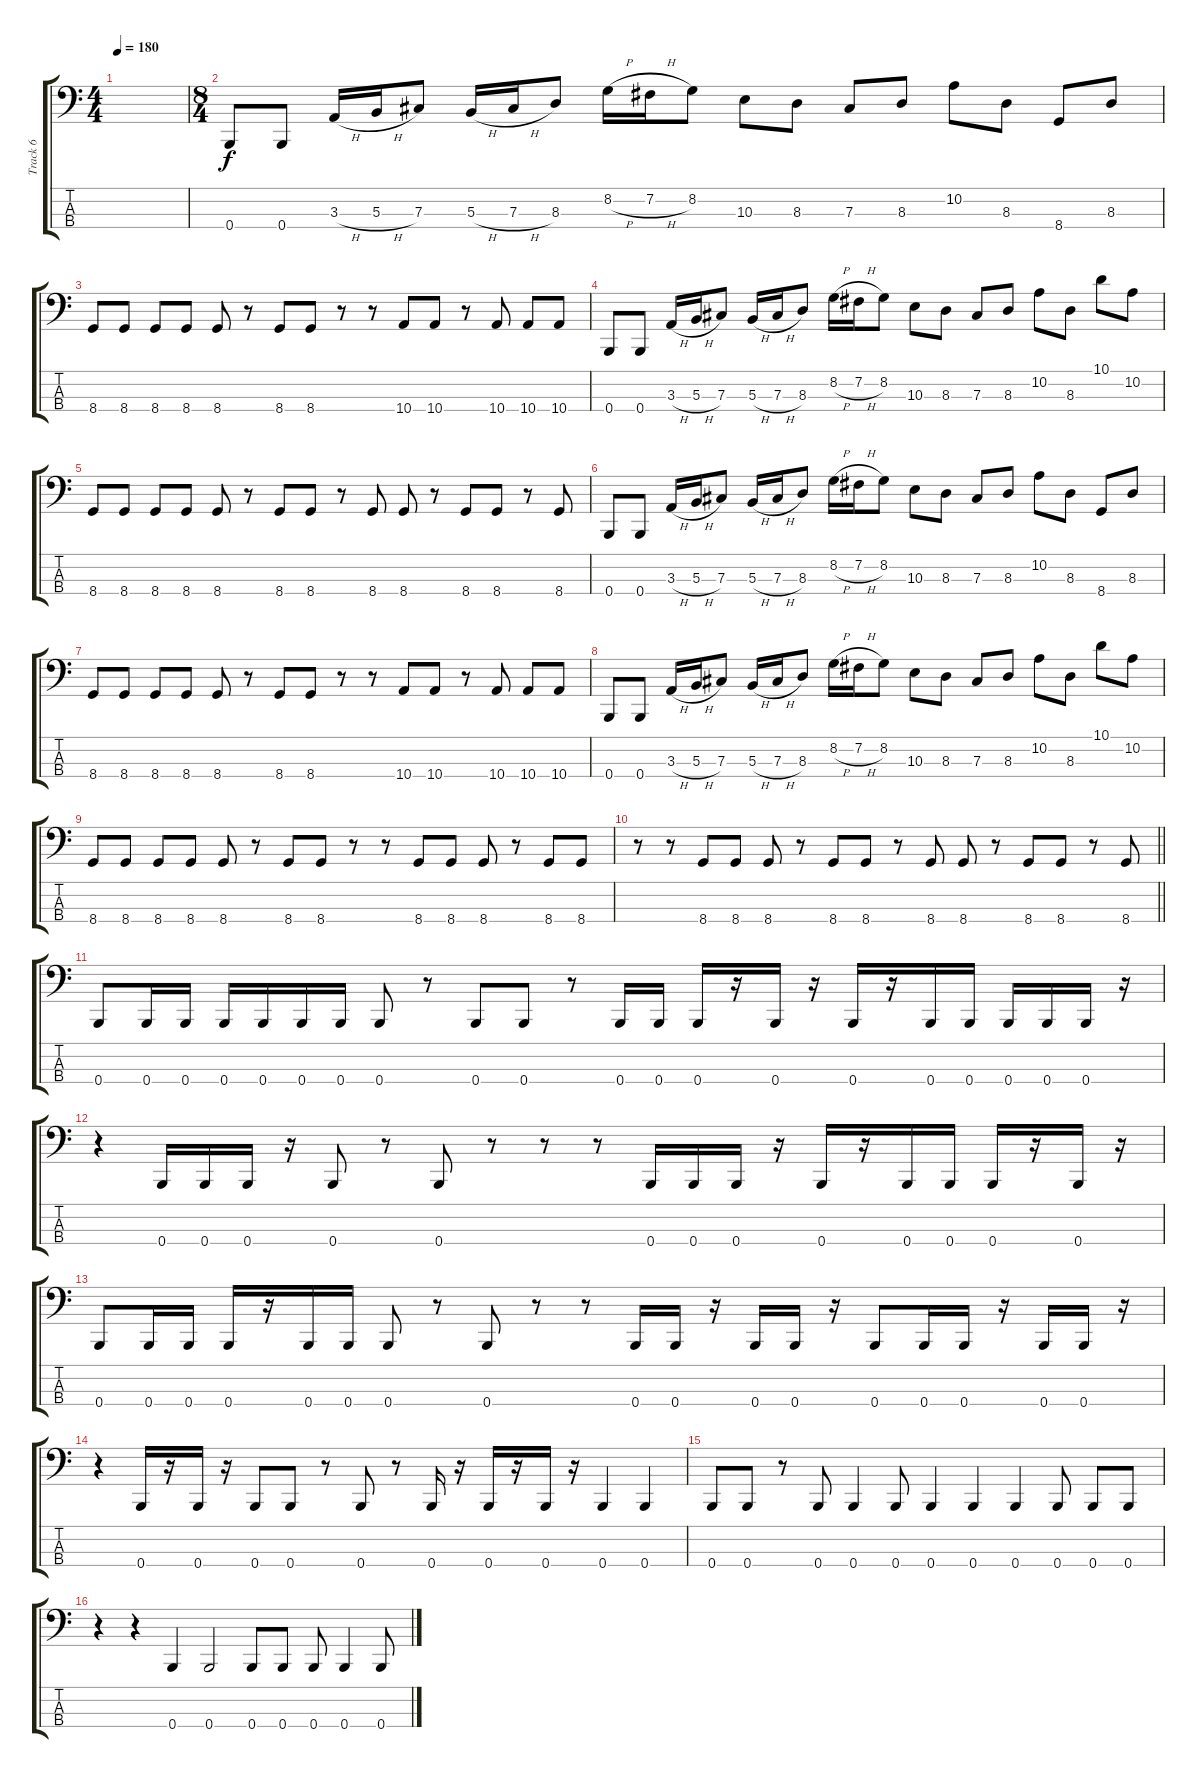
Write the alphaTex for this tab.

\track ("Track 6" "Track 6") {instrument electricbassfinger}
\staff {score tabs}
\tuning (E2 B1 Gb1 B0) {hide}
\ts (4 4)
\tempo 180
\clef f4
\ks c
|
\ts (8 4)
0.4.8 0.4.8 3.3{h}.16 5.3{h}.16 7.3.8 5.3{h}.16 7.3{h}.16 8.3.8 8.2{h}.16 7.2{h}.16 8.2.8 10.3.8 8.3.8 7.3.8 8.3.8 10.2.8 8.3.8 8.4.8 8.3.8 |
8.4.8 8.4.8 8.4.8 8.4.8 8.4.8 r.8 8.4.8 8.4.8 r.8 r.8 10.4.8 10.4.8 r.8 10.4.8 10.4.8 10.4.8 |
0.4.8 0.4.8 3.3{h}.16 5.3{h}.16 7.3.8 5.3{h}.16 7.3{h}.16 8.3.8 8.2{h}.16 7.2{h}.16 8.2.8 10.3.8 8.3.8 7.3.8 8.3.8 10.2.8 8.3.8 10.1.8 10.2.8 |
8.4.8 8.4.8 8.4.8 8.4.8 8.4.8 r.8 8.4.8 8.4.8 r.8 8.4.8 8.4.8 r.8 8.4.8 8.4.8 r.8 8.4.8 |
0.4.8 0.4.8 3.3{h}.16 5.3{h}.16 7.3.8 5.3{h}.16 7.3{h}.16 8.3.8 8.2{h}.16 7.2{h}.16 8.2.8 10.3.8 8.3.8 7.3.8 8.3.8 10.2.8 8.3.8 8.4.8 8.3.8 |
8.4.8 8.4.8 8.4.8 8.4.8 8.4.8 r.8 8.4.8 8.4.8 r.8 r.8 10.4.8 10.4.8 r.8 10.4.8 10.4.8 10.4.8 |
0.4.8 0.4.8 3.3{h}.16 5.3{h}.16 7.3.8 5.3{h}.16 7.3{h}.16 8.3.8 8.2{h}.16 7.2{h}.16 8.2.8 10.3.8 8.3.8 7.3.8 8.3.8 10.2.8 8.3.8 10.1.8 10.2.8 |
8.4.8 8.4.8 8.4.8 8.4.8 8.4.8 r.8 8.4.8 8.4.8 r.8 r.8 8.4.8 8.4.8 8.4.8 r.8 8.4.8 8.4.8 |
\barLineRight lightlight
r.8 r.8 8.4.8 8.4.8 8.4.8 r.8 8.4.8 8.4.8 r.8 8.4.8 8.4.8 r.8 8.4.8 8.4.8 r.8 8.4.8 |
0.4.8 0.4.16 0.4.16 0.4.16 0.4.16 0.4.16 0.4.16 0.4.8 r.8 0.4.8 0.4.8 r.8 0.4.16 0.4.16 0.4.16 r.16 0.4.16 r.16 0.4.16 r.16 0.4.16 0.4.16 0.4.16 0.4.16 0.4.16 r.16 |
r.4 0.4.16 0.4.16 0.4.16 r.16 0.4.8 r.8 0.4.8 r.8 r.8 r.8 0.4.16 0.4.16 0.4.16 r.16 0.4.16 r.16 0.4.16 0.4.16 0.4.16 r.16 0.4.16 r.16 |
0.4.8 0.4.16 0.4.16 0.4.16 r.16 0.4.16 0.4.16 0.4.8 r.8 0.4.8 r.8 r.8 0.4.16 0.4.16 r.16 0.4.16 0.4.16 r.16 0.4.8 0.4.16 0.4.16 r.16 0.4.16 0.4.16 r.16 |
r.4 0.4.16 r.16 0.4.16 r.16 0.4.8 0.4.8 r.8 0.4.8 r.8 0.4.16 r.16 0.4.16 r.16 0.4.16 r.16 0.4.4 0.4.4 |
0.4.8 0.4.8 r.8 0.4.8 0.4.4 0.4.8 0.4.4 0.4.4 0.4.4 0.4.8 0.4.8 0.4.8 |
r.4 r.4 0.4.4 0.4.2 0.4.8 0.4.8 0.4.8 0.4.4 0.4.8
